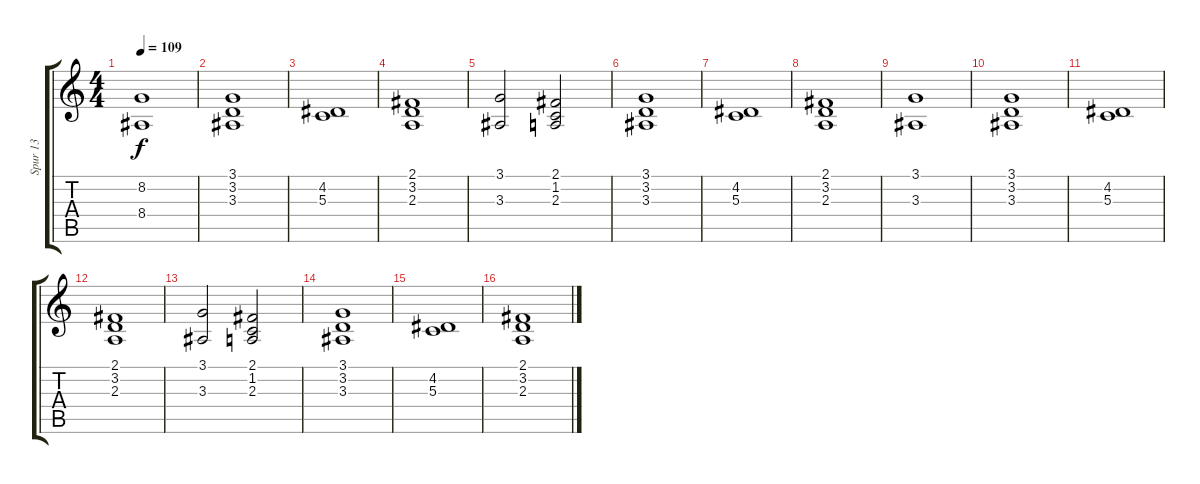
\track ("Spur 13" "Spur 13") {instrument voiceoohs}
\staff {score tabs}
\tuning (E4 B3 G3 D3 A2 E2) {hide}
\ts (4 4)
\tempo 109
\clef g2
\ks c
(8.2{t} 8.4{t}).1{dy f} |
(3.1 3.2 3.3).1 |
(4.2 5.3).1 |
(2.1 3.2 2.3).1 |
(3.1 3.3).2 (2.1 1.2 2.3).2 |
(3.1 3.2 3.3).1 |
(4.2 5.3).1 |
(2.1 3.2 2.3).1 |
(3.1 3.3).1 |
(3.1 3.2 3.3).1 |
(4.2 5.3).1 |
(2.1 3.2 2.3).1 |
(3.1 3.3).2 (2.1 1.2 2.3).2 |
(3.1 3.2 3.3).1 |
(4.2 5.3).1 |
(2.1 3.2 2.3).1
